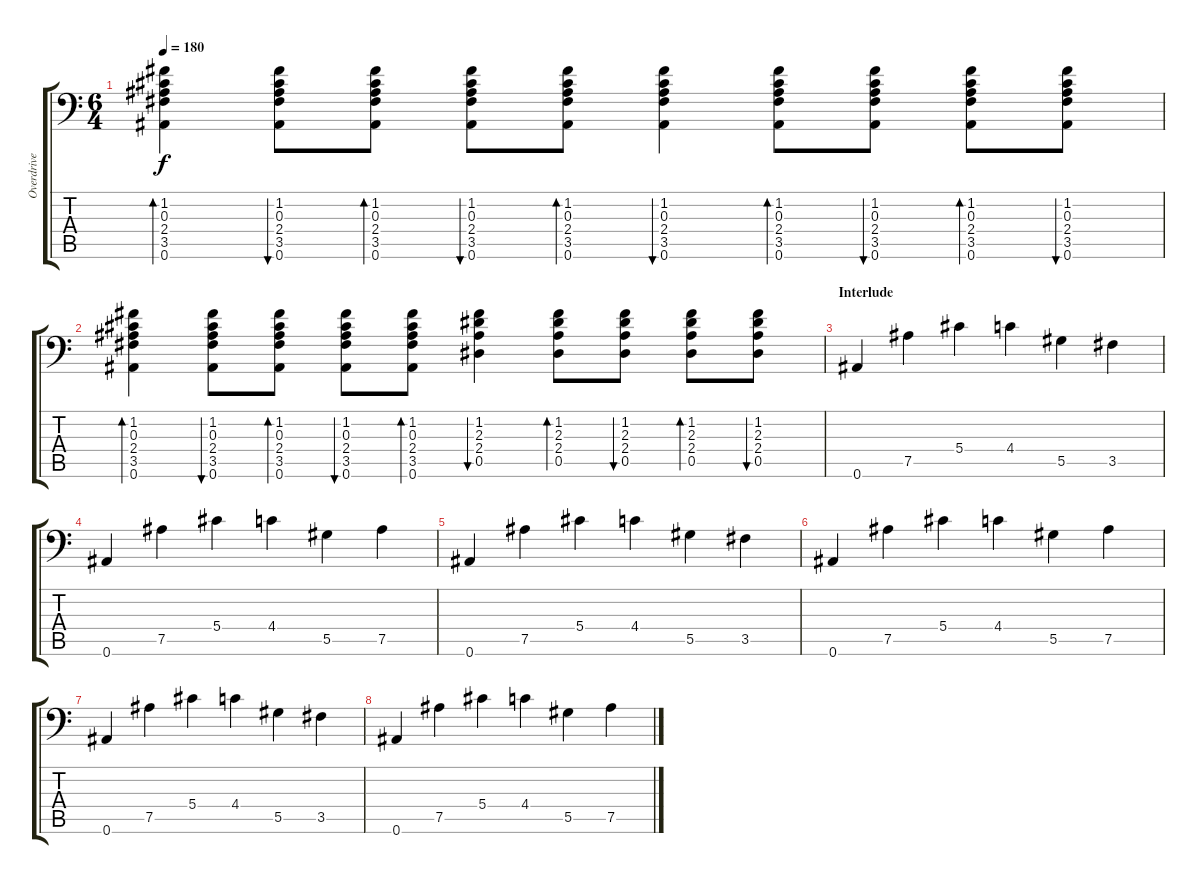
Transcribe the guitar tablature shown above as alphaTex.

\track ("Overdrive" "Overdrive") {instrument overdrivenguitar}
\staff {score tabs}
\tuning (Bb3 F3 Db3 Ab2 Eb2 Bb1) {hide}
\ts (6 4)
\tempo 180
\clef f4
\ks c
(1.2 0.3 2.4 3.5 0.6).4{bd 120 dy f} (1.2 0.3 2.4 3.5 0.6).8{bu 120} (1.2 0.3 2.4 3.5 0.6).8{bd 120} (1.2 0.3 2.4 3.5 0.6).8{bu 120} (1.2 0.3 2.4 3.5 0.6).8{bd 120} (1.2 0.3 2.4 3.5 0.6).4{bu 120} (1.2 0.3 2.4 3.5 0.6).8{bd 120} (1.2 0.3 2.4 3.5 0.6).8{bu 120} (1.2 0.3 2.4 3.5 0.6).8{bd 120} (1.2 0.3 2.4 3.5 0.6).8{bu 120} |
(1.2 0.3 2.4 3.5 0.6).4{bd 120} (1.2 0.3 2.4 3.5 0.6).8{bu 120} (1.2 0.3 2.4 3.5 0.6).8{bd 120} (1.2 0.3 2.4 3.5 0.6).8{bu 120} (1.2 0.3 2.4 3.5 0.6).8{bd 120} (1.2 2.3 2.4 0.5).4{bu 120} (1.2 2.3 2.4 0.5).8{bd 120} (1.2 2.3 2.4 0.5).8{bu 120} (1.2 2.3 2.4 0.5).8{bd 120} (1.2 2.3 2.4 0.5).8{bu 120} |
\section ("" "Interlude")
0.6.4 7.5.4 5.4.4 4.4.4 5.5.4 3.5.4 |
0.6.4 7.5.4 5.4.4 4.4.4 5.5.4 7.5.4 |
0.6.4 7.5.4 5.4.4 4.4.4 5.5.4 3.5.4 |
0.6.4 7.5.4 5.4.4 4.4.4 5.5.4 7.5.4 |
0.6.4 7.5.4 5.4.4 4.4.4 5.5.4 3.5.4 |
0.6.4 7.5.4 5.4.4 4.4.4 5.5.4 7.5.4
